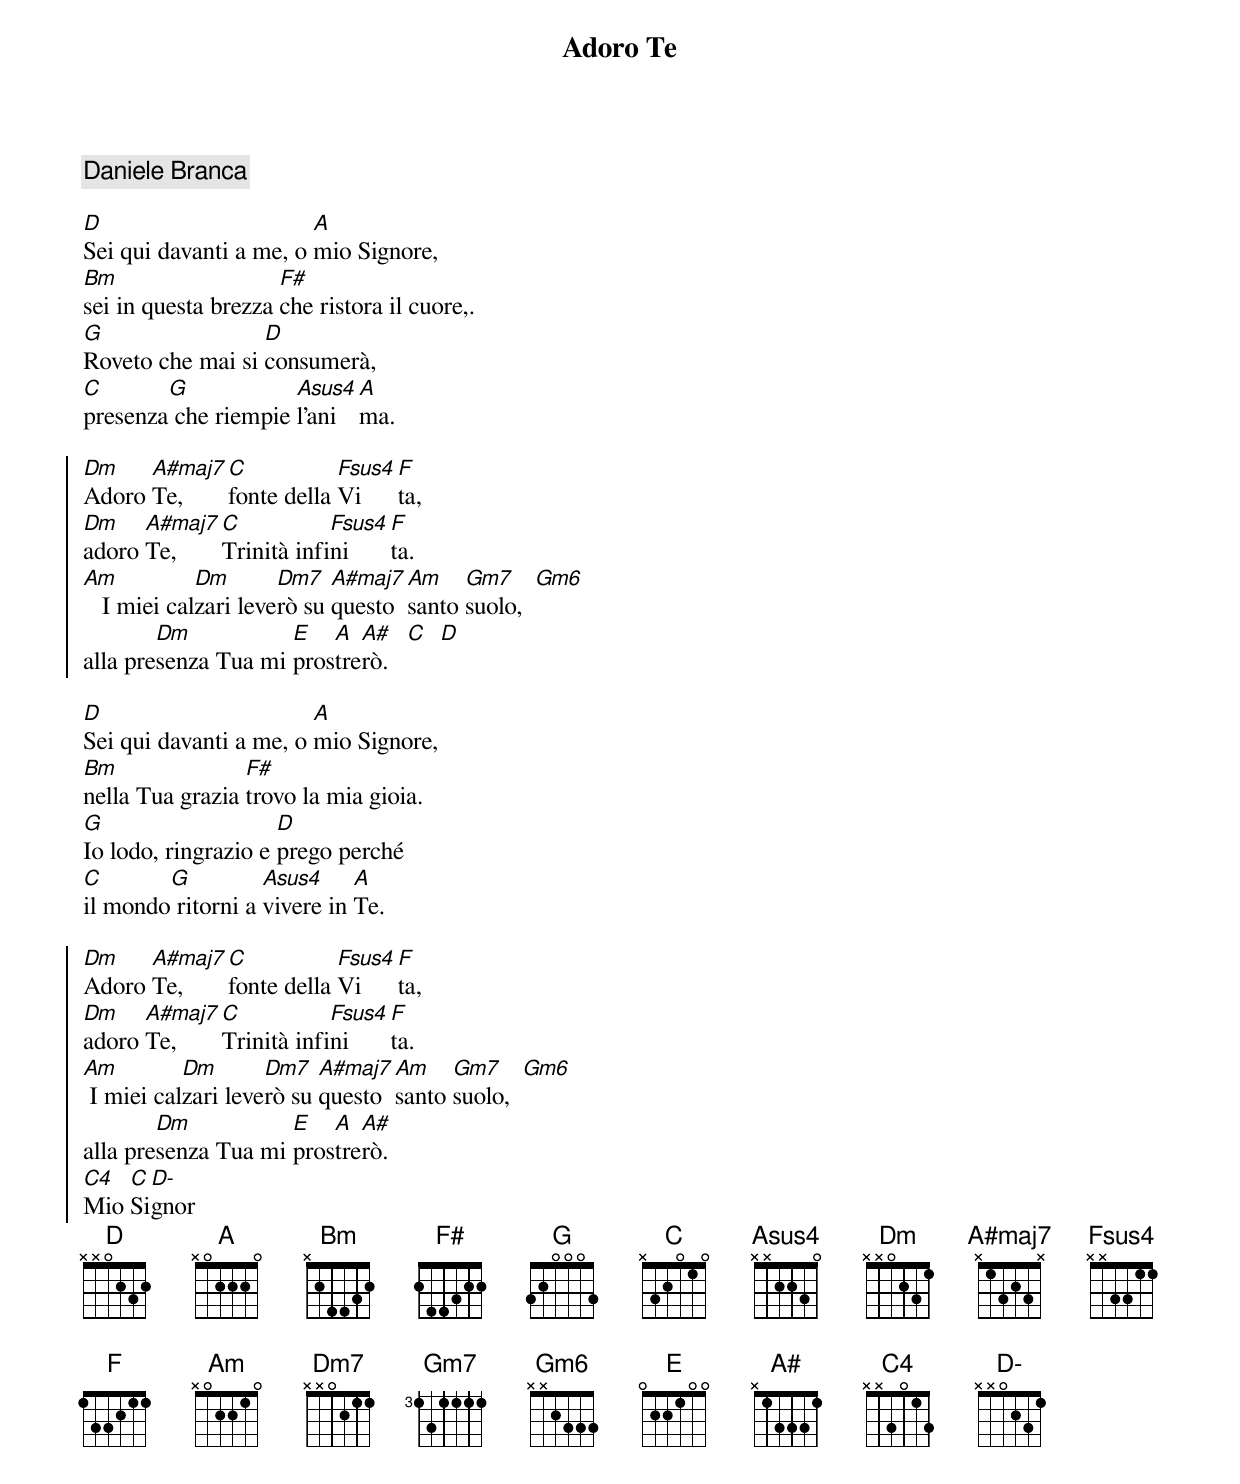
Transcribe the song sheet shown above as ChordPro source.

{title:Adoro Te}
{c:Daniele Branca}

[D]Sei qui davanti a me, o [A]mio Signore,
[Bm]sei in questa brezza [F#]che ristora il cuore,.
[G]Roveto che mai si [D]consumerà,
[C]presenza[G] che riempie [Asus4]l'ani[A]ma.

{soc}
[Dm]Adoro [A#maj7]Te, [C]fonte della [Fsus4]Vi[F]ta,
[Dm]adoro [A#maj7]Te, [C]Trinità infi[Fsus4]ni[F]ta.
[Am]   I miei cal[Dm]zari leve[Dm7]rò su [A#maj7]questo [Am]santo [Gm7]suolo,  [Gm6]
alla pre[Dm]senza Tua mi [E]pros[A]tre[A#]rò.   [C]  [D]
{eoc}

[D]Sei qui davanti a me, o [A]mio Signore,
[Bm]nella Tua grazia [F#]trovo la mia gioia.
[G]Io lodo, ringrazio e [D]prego perché
[C]il mondo[G] ritorni a [Asus4]vivere in [A]Te.

{soc}
[Dm]Adoro [A#maj7]Te, [C]fonte della [Fsus4]Vi[F]ta,
[Dm]adoro [A#maj7]Te, [C]Trinità infi[Fsus4]ni[F]ta.
[Am] I miei cal[Dm]zari leve[Dm7]rò su [A#maj7]questo [Am]santo [Gm7]suolo,  [Gm6]
alla pre[Dm]senza Tua mi [E]pros[A]tre[A#]rò.
[C4]Mio [C]Si[D-]gnor
{eoc}
